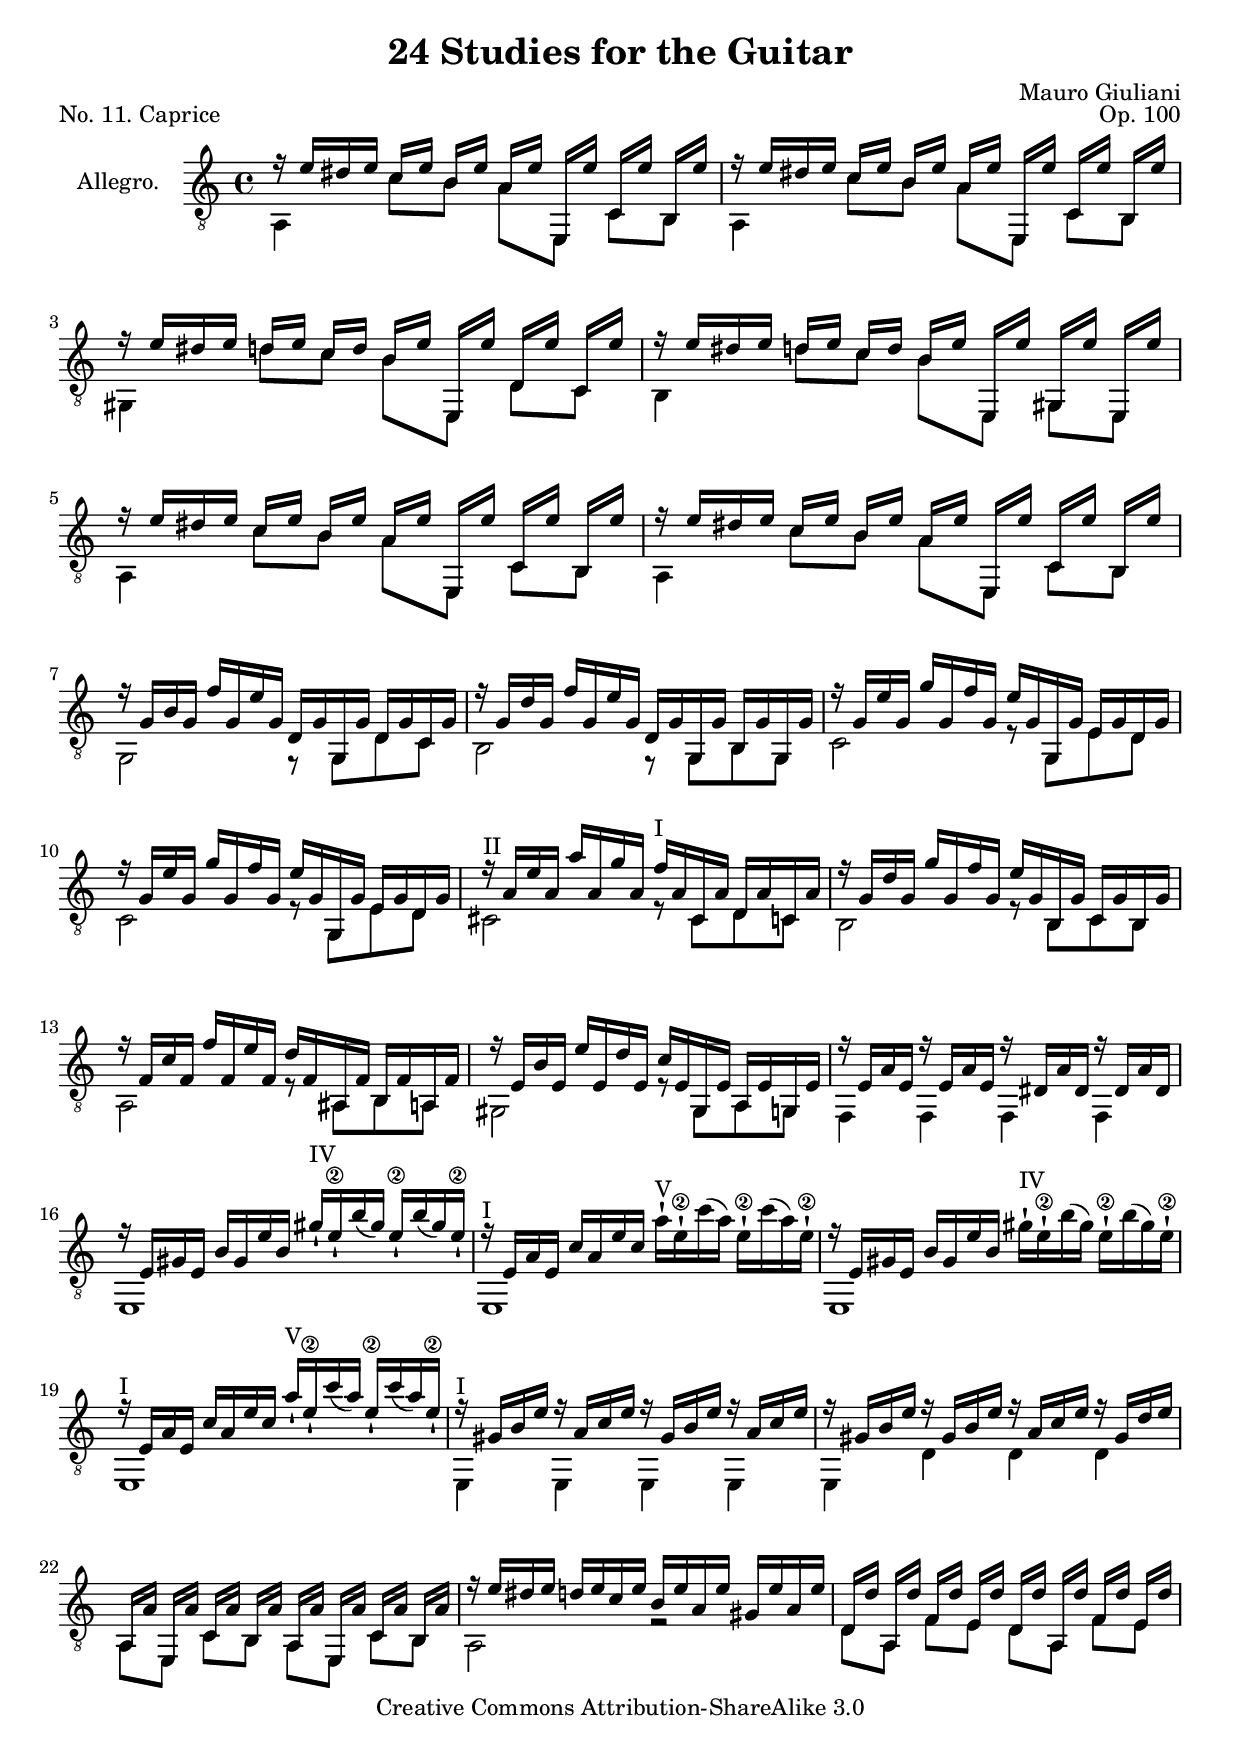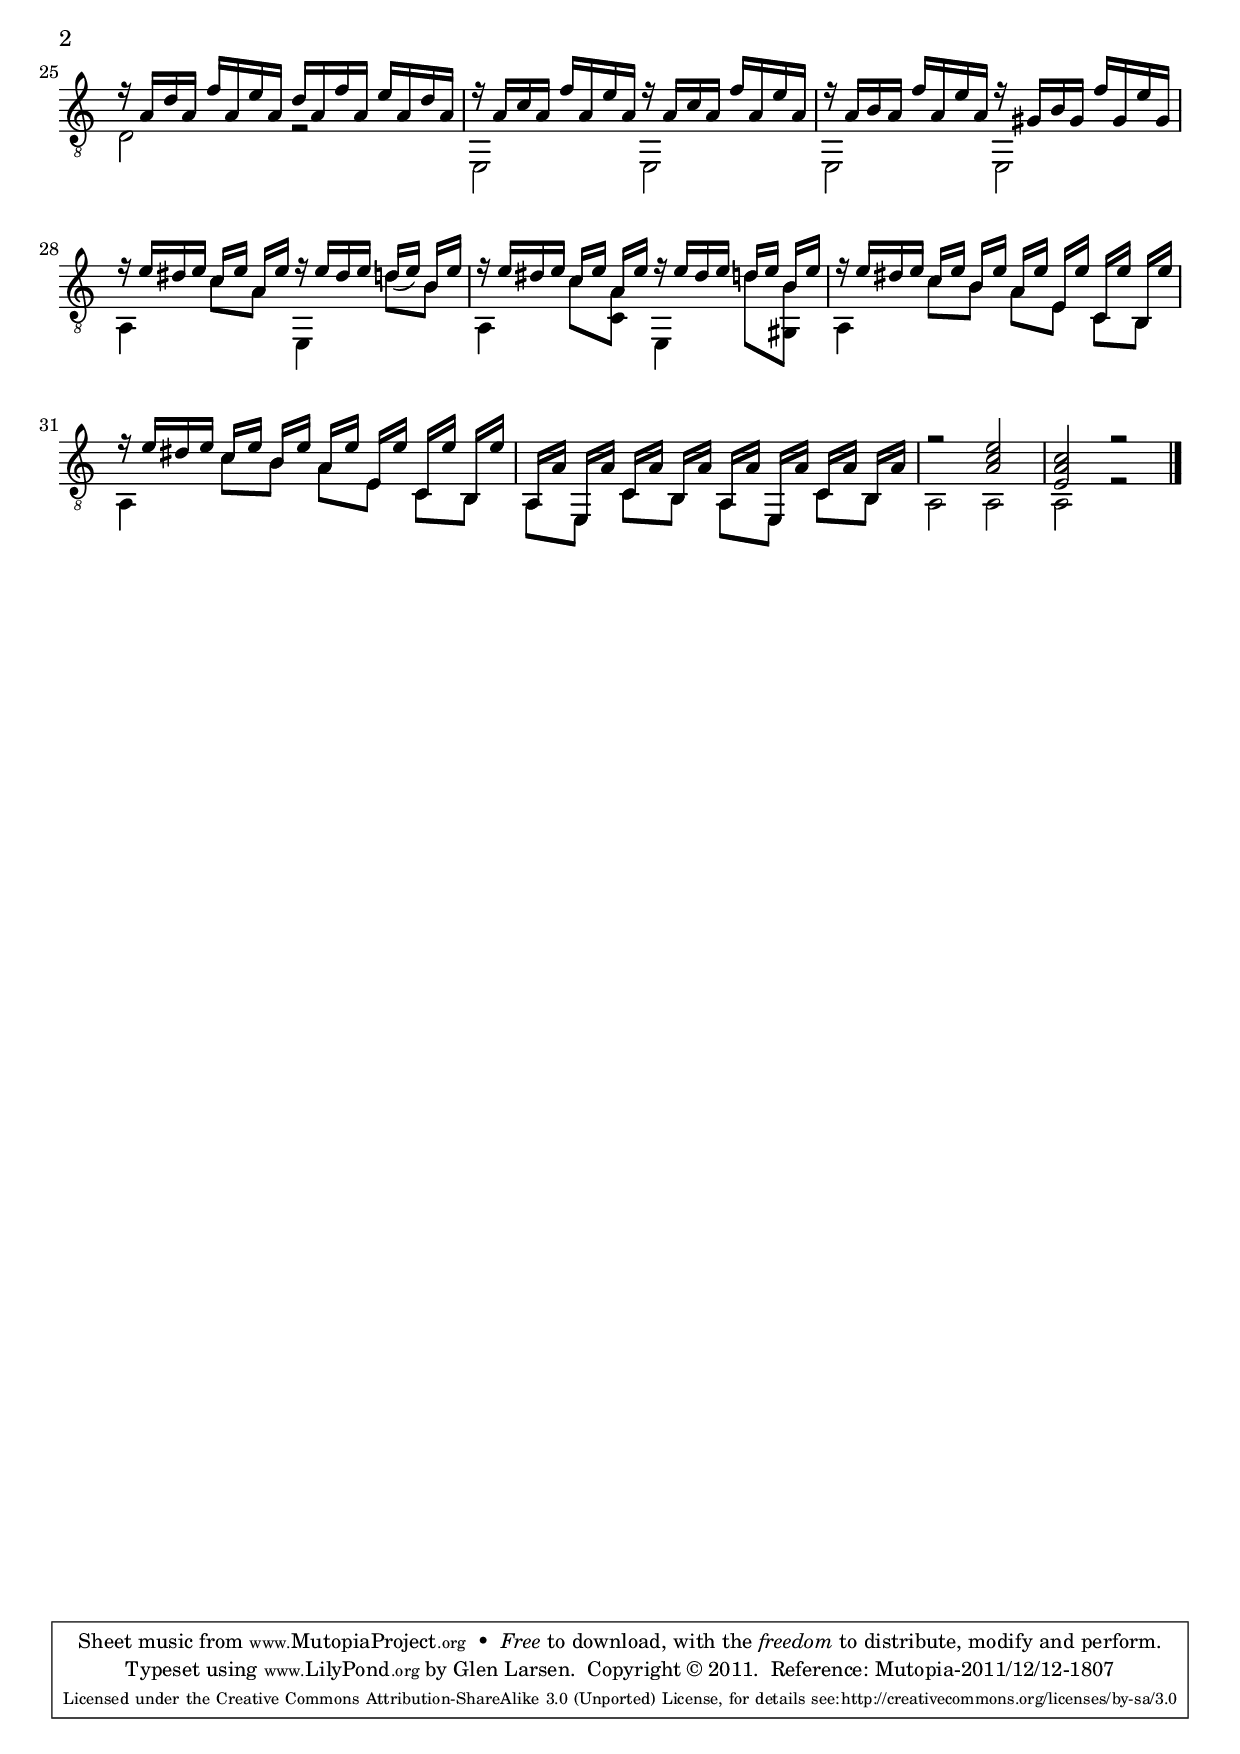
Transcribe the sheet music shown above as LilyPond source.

\version "2.14.2"

\header {
  title = "24 Studies for the Guitar"
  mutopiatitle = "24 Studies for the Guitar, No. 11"
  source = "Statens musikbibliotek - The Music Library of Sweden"
  composer = "Mauro Giuliani"
  opus = "Op. 100"
  piece = "No. 11. Caprice"
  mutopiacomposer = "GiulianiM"
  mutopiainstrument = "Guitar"
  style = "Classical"
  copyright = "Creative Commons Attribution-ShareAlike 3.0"
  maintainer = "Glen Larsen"
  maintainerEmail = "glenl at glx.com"
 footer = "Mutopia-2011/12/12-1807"
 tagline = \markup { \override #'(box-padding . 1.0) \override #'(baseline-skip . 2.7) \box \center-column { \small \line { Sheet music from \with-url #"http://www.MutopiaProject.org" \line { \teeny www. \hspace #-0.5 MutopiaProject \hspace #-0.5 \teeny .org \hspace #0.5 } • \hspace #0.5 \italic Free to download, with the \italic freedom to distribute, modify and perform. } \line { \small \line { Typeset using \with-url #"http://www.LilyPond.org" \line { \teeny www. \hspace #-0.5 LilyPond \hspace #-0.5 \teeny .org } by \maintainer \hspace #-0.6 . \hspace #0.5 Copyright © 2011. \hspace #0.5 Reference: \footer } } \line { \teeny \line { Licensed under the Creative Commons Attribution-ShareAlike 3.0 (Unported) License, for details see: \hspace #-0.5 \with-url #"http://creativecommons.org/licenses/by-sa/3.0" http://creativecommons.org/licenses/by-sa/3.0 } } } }
}

\layout {
  indent = 60\pt
  short-indent = 0\pt
}

upperVoice = \relative c' {
  \voiceOne
  \slurDown
  r16 e[ dis e] c[ e] b[ e] a,[ e'] e,,[ e''] c,[ e'] b,[ e'] |
  r16 e[ dis e] c[ e] b[ e] a,[ e'] e,,[ e''] c,[ e'] b,[ e'] |
  r16 e[ dis e] d[ e] c[ d] b[ e] e,,[ e''] d,[ e'] c,[ e'] |
  r16 e[ dis e] d[ e] c[ d] b[ e] e,,[ e''] gis,,[ e''] e,,[ e''] |
  r16 e[ dis e] c[ e] b[ e] a,[ e'] e,,[ e''] c,[ e'] b,[ e'] |
  r16 e[ dis e] c[ e] b[ e] a,[ e'] e,,[ e''] c,[ e'] b,[ e'] |
  r16 g,[ b g] f'[ g, e' g,] d[ g g, g'] d[ g c, g'] |
  r16 g[ d' g,] f'[ g, e' g,] d[ g g, g'] b,[ g' g, g'] |
  r16 g[ e' g,] g'[ g, f' g,] e'[ g, g, g'] e[ g d g] |
  r16 g[ e' g,] g'[ g, f' g,] e'[ g, g, g'] e[ g d g] |
  r16^\markup{"II"} a[ e' a,] a'[ a, g' a,] f'^\markup{"I"} [ a, cis, a'] d,[ a' c, a'] |
  r16 g[ d' g,] g'[ g, f' g,] e'[ g, b, g'] c,[ g' b, g'] |
  r16 f[ c' f,] f'[ f, e' f,] d'[ f, ais, f'] b,[ f' a, f'] |
  r16 e[ b' e,] e'[ e, d' e,] c'[ e, gis, e'] a,[ e' g, e'] |
  r16 e[ a e] r e[ a e] r dis[ a' dis,] r dis[ a' dis,] |
  r16 e[ gis e] b'[ gis e' b] gis'_|^\markup{"IV"} [ e_|\2 b'( gis)] e_|\2[ b'( gis) e_|\2] |
  r16^\markup{"I"} e,[ a e] c'[ a e' c]
    \slurUp \stemDown
    a'-|^\markup{"V"} [ e-|\2 c'( a)] e-|\2[ c'( a) e-|\2] |
    \slurDown \stemUp
  r16 e,[ gis e] b'[ gis e' b]
    \slurUp \stemDown
    gis'-|^\markup{"IV"} [ e-|\2 b'( gis)] e-|\2[ b'( gis) e-|\2] |
    \slurDown \stemUp
  r16^\markup{"I"} e,[ a e] c'[ a e' c] a'_|^\markup{"V"} [ e_|\2 c'( a)] e_|\2[ c'( a) e_|\2] |
  % markup to first position added by me
  r16^\markup{"I"} gis,[ b e] r a,[ c e] r gis,[ b e] r a,[ c e] |
  r16 gis,[ b e] r gis,[ b e] r a,[ c e] r gis,[ d' e] |
  a,,[ a'] e,[ a'] c,[ a'] b,[ a'] a,[ a'] e,[ a'] c,[ a'] b,[ a'] |
  r16 e'[ dis e] d[ e c e] b[ e a, e'] gis,[ e' a, e'] |
  d,16[ d'] a,[ d'] f,[ d'] e,[ d'] d,[ d'] a,[ d'] f,[ d'] e,[ d'] |
  r16 a[ d a] f'[ a, e' a,] d[ a f' a,] e'[ a, d a] |
  r16 a[ c a] f'[ a, e' a,] r a[ c a] f'[ a, e' a,] |
  r16 a[ b a] f'[ a, e' a,] r gis[ b gis] f'[ gis, e' gis,] |
  r16 e'[ dis e] c[ e] a,[ e'] r e[ dis e] d[( e]) b[ e] |
  r16 e[ dis e] c[ e] a,[ e'] r e[ dis e] d[ e] b[ e] |
  r16 e[ dis e] c[ e] b[ e] a,[ e'] e,[ e'] c,[ e'] b,[ e'] |
  r16 e[ dis e] c[ e] b[ e] a,[ e'] e,[ e'] c,[ e'] b,[ e'] |
  a,,16[ a'] e,[ a'] c,[ a'] b,[ a'] a,[ a'] e,[ a'] c,[ a'] b,[ a'] |
  r2 <a c e>2 |
  <e a c>2 r
  \bar "|."
}

lowerVoice = \relative c {
  \voiceTwo
  a4 c'8[ b] a[ e,] c'[ b] |
  a4 c'8[ b] a[ e,] c'[ b] |
  gis4 d''8[ c] b[ e,,] d'[ c] |
  b4 d'8[ c] b[ e,,] g[ e] |
  a4 c'8[ b] a[ e,] c'[ b] |
  a4 c'8[ b] a[ e,] c'[ b] |
  g2 r8 g[ d' c] |
  b2 r8 g[ b g] |
  c2 r8 g[ e' d] |
  c2 r8 g[ e' d] |
  cis2 r8 cis[ d c] |
  b2 r8 b[ c b] |
  a2 r8 ais[ b a] |
  gis2 r8 gis[ a g] |
  f4 f f f |
  e1 |
  e1 |
  e1 |
  e1 |
  e4 e e e |
  e4 d' d d |
  a8[ e] c'[ b] a[ e] c'[ b] |
  a2 r |
  d8[ a] f'[ e] d[ a] f'[ e] |
  d2 r |
  e,2 e |
  e2 e |
  a4 c'8[ a] e,4 d''8[ b] |
  a,4 c'8[ <a c,>8 ] e,4 d''8[ <b gis,>8 ] |
  a,4 c'8[ b] a[ e] c[ b] |
  a4 c'8[ b] a[ e] c[ b] |
  a8[ e] c'[ b] a[ e] c'[ b] |
  a2 a |
  a2 r
}

\score {
  <<
    \new Staff = "Guitar"
    <<
      \set Staff.instrumentName = #"Allegro."
      \set Staff.midiInstrument = #"acoustic guitar (nylon)"
      \clef "treble_8"
      \key a \minor
      \time 4/4
      \context Voice = "upperVoice" \upperVoice
      \context Voice = "lowerVoice" \lowerVoice
    >>
%{
    \new TabStaff = "guitar tab"
    <<
      \clef moderntab
      \context TabVoice = "upperVoice" \upperVoice
      \context TabVoice = "lowerVoice" \lowerVoice
    >>
%}
  >>
  \layout {}
  \midi {
    \context {
      \Score
      tempoWholesPerMinute = #(ly:make-moment 96 4)
    }
  }
}
